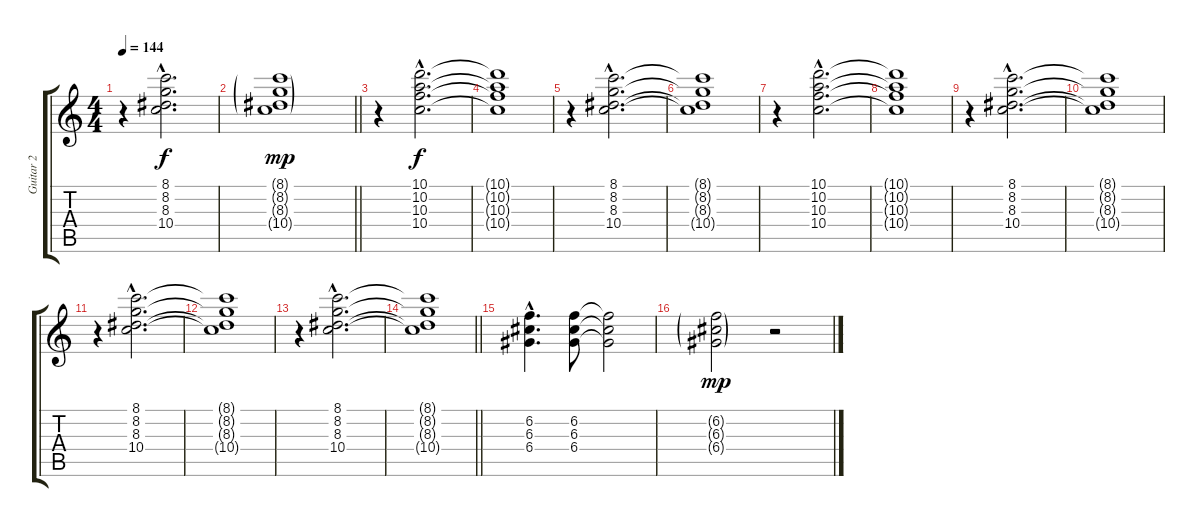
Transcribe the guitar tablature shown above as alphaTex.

\track ("Guitar 2" "Guitar 2") {instrument electricguitarjazz}
\staff {score tabs}
\tuning (E4 B3 G3 D3 A2 E2) {hide}
\ts (4 4)
\tempo 144
\clef g2
\ks c
r.4{dy mp} (8.1{hac} 8.2{hac} 8.3{hac} 10.4{hac}).2{d dy f} |
\barLineRight lightlight
(8.1{g} 8.2{g} 8.3{g} 10.4{g}).1{dy mp} |
r.4 (10.1{hac} 10.2{hac} 10.3{hac} 10.4{hac}).2{d dy f} |
(10.1{t} 10.2{t} 10.3{t} 10.4{t}).1 |
r.4 (8.1{hac} 8.2{hac} 8.3{hac} 10.4{hac}).2{d} |
(8.1{t} 8.2{t} 8.3{t} 10.4{t}).1 |
r.4 (10.1{hac} 10.2{hac} 10.3{hac} 10.4{hac}).2{d} |
(10.1{t} 10.2{t} 10.3{t} 10.4{t}).1 |
r.4 (8.1{hac} 8.2{hac} 8.3{hac} 10.4{hac}).2{d} |
(8.1{t} 8.2{t} 8.3{t} 10.4{t}).1 |
r.4 (8.1{hac} 8.2{hac} 8.3{hac} 10.4{hac}).2{d} |
(8.1{t} 8.2{t} 8.3{t} 10.4{t}).1 |
r.4 (8.1{hac} 8.2{hac} 8.3{hac} 10.4{hac}).2{d} |
\barLineRight lightlight
(8.1{t} 8.2{t} 8.3{t} 10.4{t}).1 |
(6.2{hac} 6.3{hac} 6.4{hac}).4{d} (6.2 6.3 6.4).8 (6.2{t} 6.3{t} 6.4{t}).2 |
(6.2{g} 6.3{g} 6.4{g}).2{dy mp} r.2
